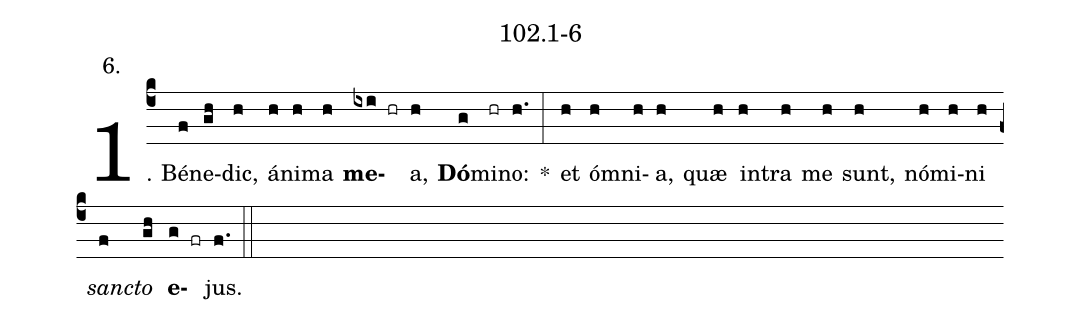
name: 102.1-6;
annotation: 6.;
%%
(c4)1. Bé(f)ne(gh)dic,(h) á(h)ni(h)ma(h) <b>me</b>(ixi hr)a,(h) <b>Dó</b>(g)mi(hr)no:(h.) *(:) et(h) óm(h)ni(h)a,(h) quæ(h) in(h)tra(h) me(h) sunt,(h) nó(h)mi(h)ni(h) <i>sanc</i>(f)<i>to</i>(gh) <b>e</b>(g fr)jus.(f.) (::)
